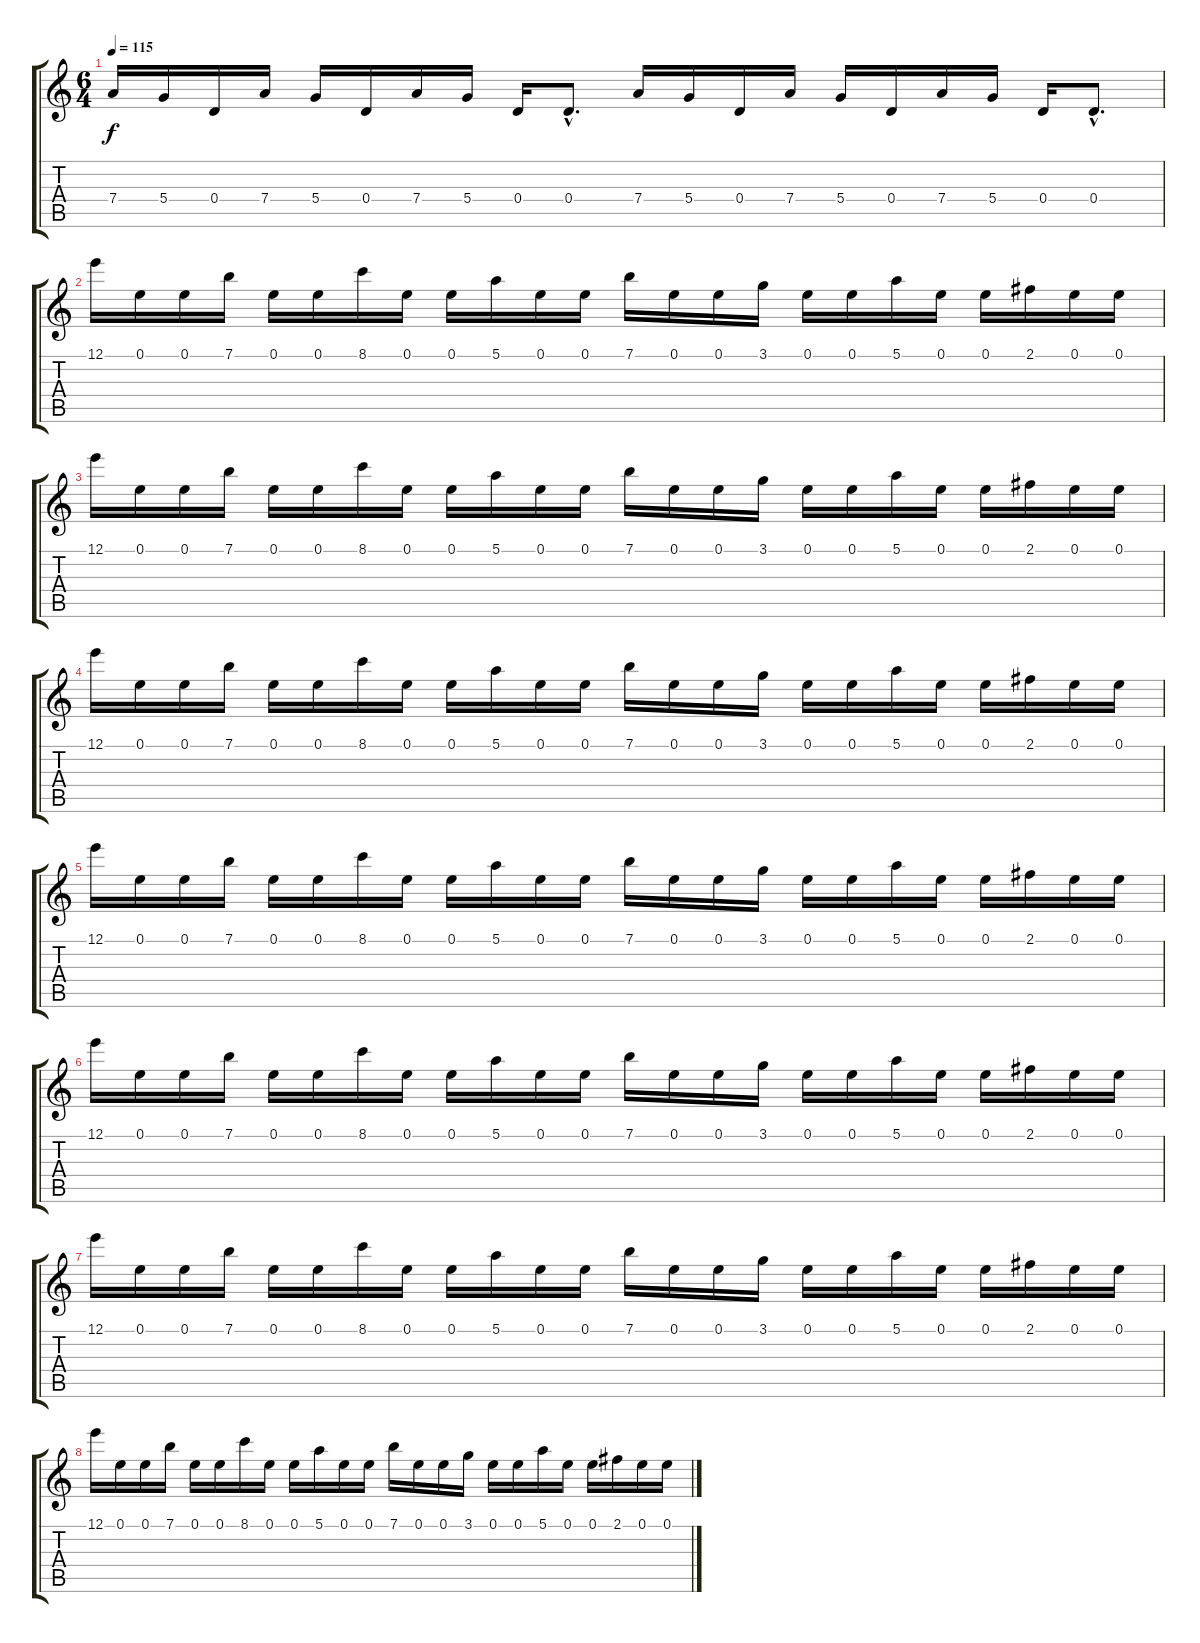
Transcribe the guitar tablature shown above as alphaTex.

\track "" {instrument distortionguitar}
\staff {score tabs}
\tuning (E4 B3 G3 D3 A2 E2) {hide}
\ts (6 4)
\tempo 115
\clef g2
\ks c
7.4.16{dy f} 5.4.16 0.4.16 7.4.16 5.4.16 0.4.16 7.4.16 5.4.16 0.4.16 0.4{hac}.8{d} 7.4.16 5.4.16 0.4.16 7.4.16 5.4.16 0.4.16 7.4.16 5.4.16 0.4.16 0.4{hac}.8{d} |
12.1.16 0.1.16 0.1.16 7.1.16 0.1.16 0.1.16 8.1.16 0.1.16 0.1.16 5.1.16 0.1.16 0.1.16 7.1.16 0.1.16 0.1.16 3.1.16 0.1.16 0.1.16 5.1.16 0.1.16 0.1.16 2.1.16 0.1.16 0.1.16 |
12.1.16 0.1.16 0.1.16 7.1.16 0.1.16 0.1.16 8.1.16 0.1.16 0.1.16 5.1.16 0.1.16 0.1.16 7.1.16 0.1.16 0.1.16 3.1.16 0.1.16 0.1.16 5.1.16 0.1.16 0.1.16 2.1.16 0.1.16 0.1.16 |
12.1.16 0.1.16 0.1.16 7.1.16 0.1.16 0.1.16 8.1.16 0.1.16 0.1.16 5.1.16 0.1.16 0.1.16 7.1.16 0.1.16 0.1.16 3.1.16 0.1.16 0.1.16 5.1.16 0.1.16 0.1.16 2.1.16 0.1.16 0.1.16 |
12.1.16 0.1.16 0.1.16 7.1.16 0.1.16 0.1.16 8.1.16 0.1.16 0.1.16 5.1.16 0.1.16 0.1.16 7.1.16 0.1.16 0.1.16 3.1.16 0.1.16 0.1.16 5.1.16 0.1.16 0.1.16 2.1.16 0.1.16 0.1.16 |
12.1.16 0.1.16 0.1.16 7.1.16 0.1.16 0.1.16 8.1.16 0.1.16 0.1.16 5.1.16 0.1.16 0.1.16 7.1.16 0.1.16 0.1.16 3.1.16 0.1.16 0.1.16 5.1.16 0.1.16 0.1.16 2.1.16 0.1.16 0.1.16 |
12.1.16 0.1.16 0.1.16 7.1.16 0.1.16 0.1.16 8.1.16 0.1.16 0.1.16 5.1.16 0.1.16 0.1.16 7.1.16 0.1.16 0.1.16 3.1.16 0.1.16 0.1.16 5.1.16 0.1.16 0.1.16 2.1.16 0.1.16 0.1.16 |
12.1.16 0.1.16 0.1.16 7.1.16 0.1.16 0.1.16 8.1.16 0.1.16 0.1.16 5.1.16 0.1.16 0.1.16 7.1.16 0.1.16 0.1.16 3.1.16 0.1.16 0.1.16 5.1.16 0.1.16 0.1.16 2.1.16 0.1.16 0.1.16
